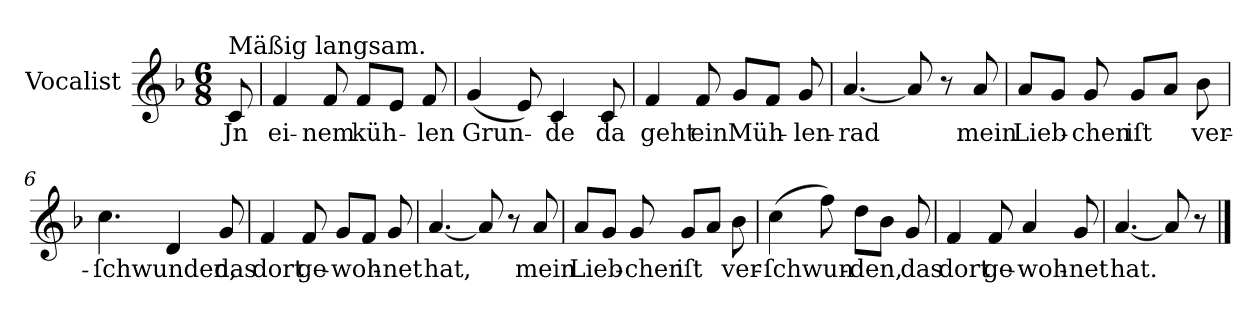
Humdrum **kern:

**kern	**text
*part1	*part1
*staff1	*staff1
*I"Vocalist	*
*clefG2	*
*k[b-]	*
*F:	*
*M6/8	*
=	=
!LO:TX:a:t=Mäßig langsam.	!
8c	Jn
=1	=1
4f	ei-
8f	-nem
8fL	küh-
8eJ	.
8f	-len
=2	=2
(4g	Grun-
8e)	.
4c	-de
8c	da
=3	=3
4f	geht
8f	ein
8gL	Müh-
8fJ	.
8g	-len-
=4	=4
[4.a	-rad
8a]	.
8r	.
8a	mein
=5	=5
8aL	Lieb-
8gJ	.
8g	-chen
8gL	iſt
8aJ	.
8b-	ver-
=6	=6
4.cc	-ſchwunden,
4d	.
8g	das
=7	=7
4f	dort
8f	ge-
8gL	-woh-
8fJ	.
8g	-net
=8	=8
[4.a	hat,
8a]	.
8r	.
8a	mein
=9	=9
8aL	Lieb-
8gJ	.
8g	-chen
8gL	iſt
8aJ	.
8b-	ver-
=10	=10
(4cc	-ſchwun-
8ff)	.
8ddL	-den,
8b-J	.
8g	das
=11	=11
4f	dort
8f	ge-
4a	-woh-
8g	-net
=12	=12
[4.a	hat.
8a]	.
8r	.
==	==
*-	*-
